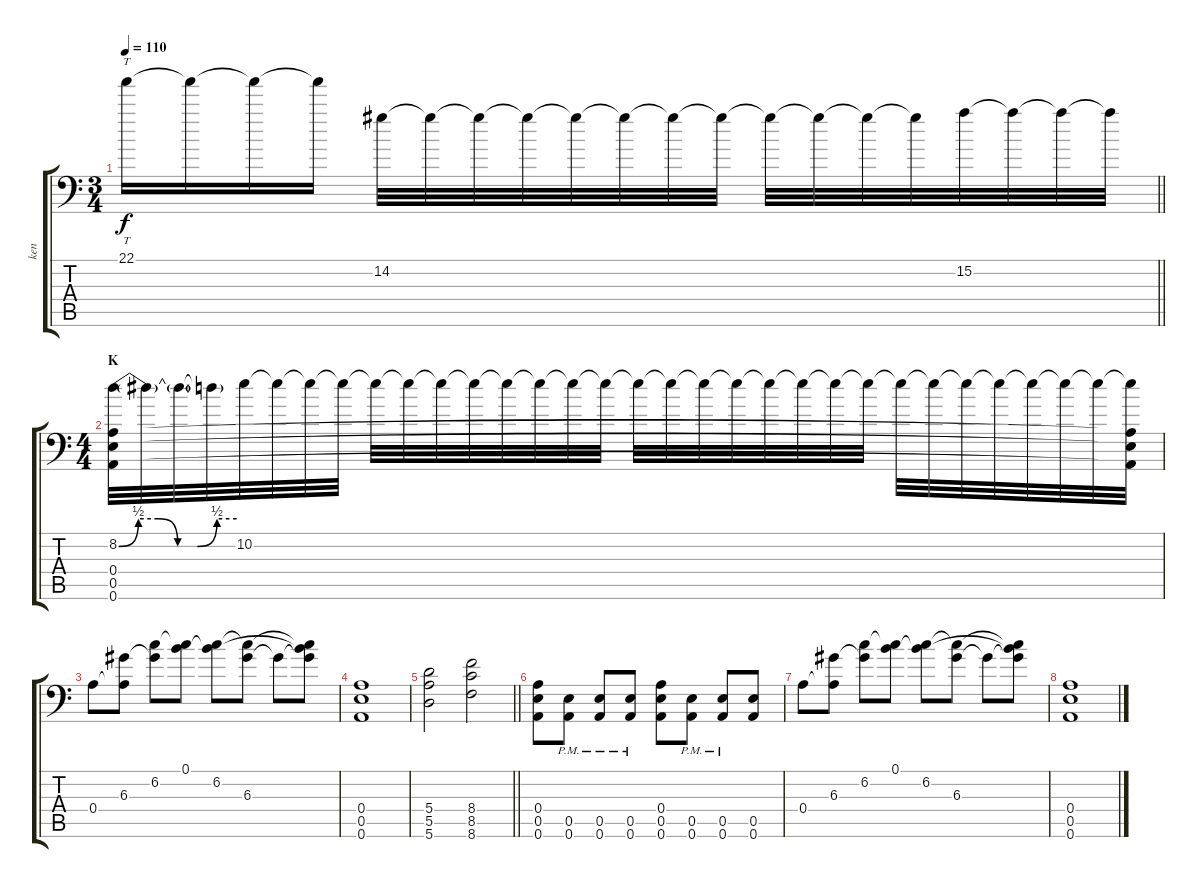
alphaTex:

\track ("ken" "ken") {instrument distortionguitar}
\staff {score tabs}
\tuning (B3 Gb3 D3 A2 E2 A1) {hide}
\ts (3 4)
\tempo 110
\clef f4
\barLineRight lightlight
\ks c
22.1.16{tt dy f} 22.1{t}.16 22.1{t}.16 22.1{t}.16 14.2.32 14.2{t}.32 14.2{t}.32 14.2{t}.32 14.2{t}.32 14.2{t}.32 14.2{t}.32 14.2{t}.32 14.2{t}.32 14.2{t}.32 14.2{t}.32 14.2{t}.32 15.2.32 15.2{t}.32 15.2{t}.32 15.2{t}.32 |
\ts (4 4)
\section ("" "K")
(8.2{be (custom 0 0 10 2 20 2 30 0 40 0 50 2 60 2)} 0.4 0.5 0.6).32 8.2{t}.32 8.2{t}.32 8.2{t}.32 10.2.32 10.2{t}.32 10.2{t}.32 10.2{t}.32 10.2{t}.32 10.2{t}.32 10.2{t}.32 10.2{t}.32 10.2{t}.32 10.2{t}.32 10.2{t}.32 10.2{t}.32 10.2{t}.32 10.2{t}.32 10.2{t}.32 10.2{t}.32 10.2{t}.32 10.2{t}.32 10.2{t}.32 10.2{t}.32 10.2{t}.32 10.2{t}.32 10.2{t}.32 10.2{t}.32 10.2{t}.32 10.2{t}.32 10.2{t}.32 (10.2{t} 0.4{t} 0.5{t} 0.6{t}).32 |
0.4.8 (6.3 0.4{t}).8 (6.2 6.3{t}).8 (0.1 6.2{t}).8 (0.1{t} 6.2).8 (6.2{t} 6.3).8 6.3{t}.8 (0.1{t} 6.2{t} 6.3{t}).8 |
(0.4 0.5 0.6).1 |
\barLineRight lightlight
(5.4 5.5 5.6).2 (8.4 8.5 8.6).2 |
(0.4 0.5 0.6).8 (0.5 0.6{pm}).8 (0.5 0.6{pm}).8 (0.5 0.6{pm}).8 (0.4 0.5 0.6).8 (0.5 0.6{pm}).8 (0.5 0.6{pm}).8 (0.5 0.6).8 |
0.4.8 (6.3 0.4{t}).8 (6.2 6.3{t}).8 (0.1 6.2{t}).8 (0.1{t} 6.2).8 (6.2{t} 6.3).8 6.3{t}.8 (0.1{t} 6.2{t} 6.3{t}).8 |
(0.4 0.5 0.6).1
